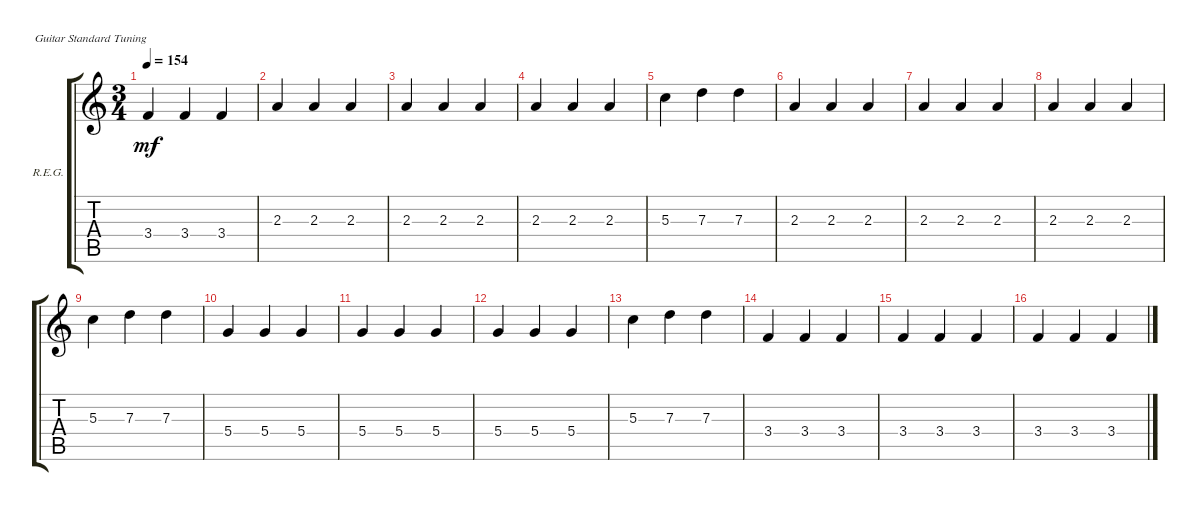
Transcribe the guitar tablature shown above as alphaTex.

\defaultSystemsLayout 4
\bracketExtendMode groupsimilarinstruments
\firstSystemTrackNameOrientation horizontal
\otherSystemsTrackNameOrientation horizontal
\track ("Rhythm Electric Guitar" "R.E.G.") {multiBarRest instrument electricguitarclean}
\staff {score tabs}
\tuning (E4 B3 G3 D3 A2 E2)
\ts (3 4)
\tempo 154
\clef g2
\ks c
3.4.4{lyrics (0 "") lyrics (1 "") lyrics (2 "") lyrics (3 "") lyrics (4 "") dy mf} 3.4.4{lyrics (0 "") lyrics (1 "") lyrics (2 "") lyrics (3 "") lyrics (4 "")} 3.4.4{lyrics (0 "") lyrics (1 "") lyrics (2 "") lyrics (3 "") lyrics (4 "")} |
2.3.4{lyrics (0 "") lyrics (1 "") lyrics (2 "") lyrics (3 "") lyrics (4 "")} 2.3.4{lyrics (0 "") lyrics (1 "") lyrics (2 "") lyrics (3 "") lyrics (4 "")} 2.3.4{lyrics (0 "") lyrics (1 "") lyrics (2 "") lyrics (3 "") lyrics (4 "")} |
2.3.4{lyrics (0 "") lyrics (1 "") lyrics (2 "") lyrics (3 "") lyrics (4 "")} 2.3.4{lyrics (0 "") lyrics (1 "") lyrics (2 "") lyrics (3 "") lyrics (4 "")} 2.3.4{lyrics (0 "") lyrics (1 "") lyrics (2 "") lyrics (3 "") lyrics (4 "")} |
2.3.4{lyrics (0 "") lyrics (1 "") lyrics (2 "") lyrics (3 "") lyrics (4 "")} 2.3.4{lyrics (0 "") lyrics (1 "") lyrics (2 "") lyrics (3 "") lyrics (4 "")} 2.3.4{lyrics (0 "") lyrics (1 "") lyrics (2 "") lyrics (3 "") lyrics (4 "")} |
5.3.4{lyrics (0 "") lyrics (1 "") lyrics (2 "") lyrics (3 "") lyrics (4 "")} 7.3.4{lyrics (0 "") lyrics (1 "") lyrics (2 "") lyrics (3 "") lyrics (4 "")} 7.3.4{lyrics (0 "") lyrics (1 "") lyrics (2 "") lyrics (3 "") lyrics (4 "")} |
2.3.4{lyrics (0 "") lyrics (1 "") lyrics (2 "") lyrics (3 "") lyrics (4 "")} 2.3.4{lyrics (0 "") lyrics (1 "") lyrics (2 "") lyrics (3 "") lyrics (4 "")} 2.3.4{lyrics (0 "") lyrics (1 "") lyrics (2 "") lyrics (3 "") lyrics (4 "")} |
2.3.4{lyrics (0 "") lyrics (1 "") lyrics (2 "") lyrics (3 "") lyrics (4 "")} 2.3.4{lyrics (0 "") lyrics (1 "") lyrics (2 "") lyrics (3 "") lyrics (4 "")} 2.3.4{lyrics (0 "") lyrics (1 "") lyrics (2 "") lyrics (3 "") lyrics (4 "")} |
2.3.4{lyrics (0 "") lyrics (1 "") lyrics (2 "") lyrics (3 "") lyrics (4 "")} 2.3.4{lyrics (0 "") lyrics (1 "") lyrics (2 "") lyrics (3 "") lyrics (4 "")} 2.3.4{lyrics (0 "") lyrics (1 "") lyrics (2 "") lyrics (3 "") lyrics (4 "")} |
5.3.4{lyrics (0 "") lyrics (1 "") lyrics (2 "") lyrics (3 "") lyrics (4 "")} 7.3.4{lyrics (0 "") lyrics (1 "") lyrics (2 "") lyrics (3 "") lyrics (4 "")} 7.3.4{lyrics (0 "") lyrics (1 "") lyrics (2 "") lyrics (3 "") lyrics (4 "")} |
5.4.4{lyrics (0 "") lyrics (1 "") lyrics (2 "") lyrics (3 "") lyrics (4 "")} 5.4.4{lyrics (0 "") lyrics (1 "") lyrics (2 "") lyrics (3 "") lyrics (4 "")} 5.4.4{lyrics (0 "") lyrics (1 "") lyrics (2 "") lyrics (3 "") lyrics (4 "")} |
5.4.4{lyrics (0 "") lyrics (1 "") lyrics (2 "") lyrics (3 "") lyrics (4 "")} 5.4.4{lyrics (0 "") lyrics (1 "") lyrics (2 "") lyrics (3 "") lyrics (4 "")} 5.4.4{lyrics (0 "") lyrics (1 "") lyrics (2 "") lyrics (3 "") lyrics (4 "")} |
5.4.4{lyrics (0 "") lyrics (1 "") lyrics (2 "") lyrics (3 "") lyrics (4 "")} 5.4.4{lyrics (0 "") lyrics (1 "") lyrics (2 "") lyrics (3 "") lyrics (4 "")} 5.4.4{lyrics (0 "") lyrics (1 "") lyrics (2 "") lyrics (3 "") lyrics (4 "")} |
5.3.4{lyrics (0 "") lyrics (1 "") lyrics (2 "") lyrics (3 "") lyrics (4 "")} 7.3.4{lyrics (0 "") lyrics (1 "") lyrics (2 "") lyrics (3 "") lyrics (4 "")} 7.3.4{lyrics (0 "") lyrics (1 "") lyrics (2 "") lyrics (3 "") lyrics (4 "")} |
3.4.4{lyrics (0 "") lyrics (1 "") lyrics (2 "") lyrics (3 "") lyrics (4 "")} 3.4.4{lyrics (0 "") lyrics (1 "") lyrics (2 "") lyrics (3 "") lyrics (4 "")} 3.4.4{lyrics (0 "") lyrics (1 "") lyrics (2 "") lyrics (3 "") lyrics (4 "")} |
3.4.4{lyrics (0 "") lyrics (1 "") lyrics (2 "") lyrics (3 "") lyrics (4 "")} 3.4.4{lyrics (0 "") lyrics (1 "") lyrics (2 "") lyrics (3 "") lyrics (4 "")} 3.4.4{lyrics (0 "") lyrics (1 "") lyrics (2 "") lyrics (3 "") lyrics (4 "")} |
3.4.4{lyrics (0 "") lyrics (1 "") lyrics (2 "") lyrics (3 "") lyrics (4 "")} 3.4.4{lyrics (0 "") lyrics (1 "") lyrics (2 "") lyrics (3 "") lyrics (4 "")} 3.4.4{lyrics (0 "") lyrics (1 "") lyrics (2 "") lyrics (3 "") lyrics (4 "")}
